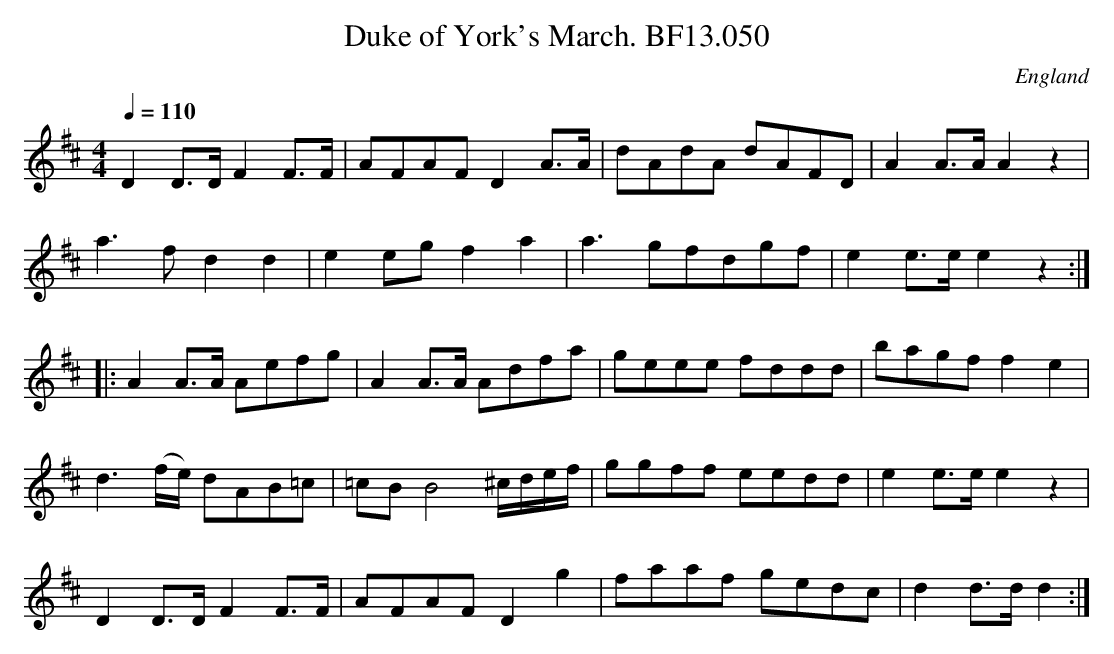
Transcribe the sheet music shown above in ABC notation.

X:1
T:Duke of York's March. BF13.050
M:4/4
L:1/8
Q:1/4=110
O:England
K:D major
D2D>DF2F>F|AFAFD2A>A|dAdA dAFD|A2A>AA2z2|!
a3fd2d2|e2egf2a2|a3gfdgf|e2e>ee2z2:|!
|:A2A>A Aefg|A2A>A Adfa|geee fddd|bagff2e2|!
d3(f/e/) dAB=c|=cBB4 ^c/d/e/f/|ggff eedd|e2e>ee2z2|!
D2D>DF2F>F|AFAFD2g2|faaf gedc|d2d>dd2:|
